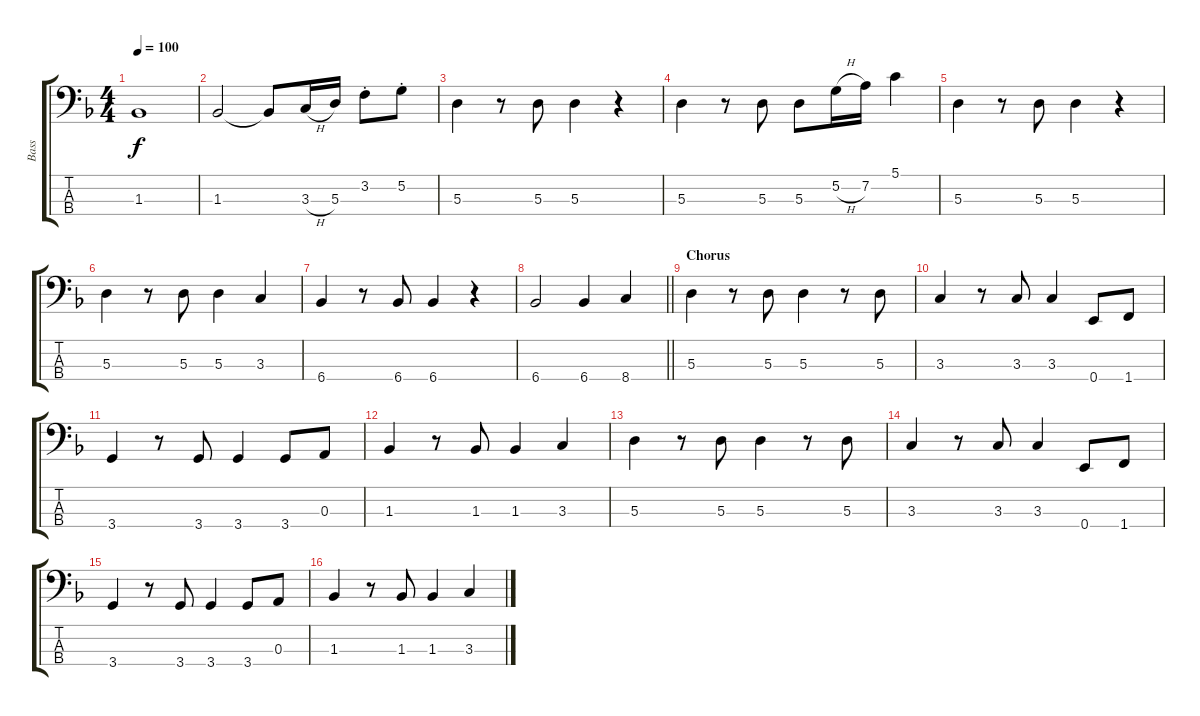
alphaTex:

\track ("Bass" "Bass") {instrument electricbassfinger}
\staff {score tabs}
\tuning (G2 D2 A1 E1) {hide}
\ts (4 4)
\tempo 100
\clef f4
\ks f
1.3.1{dy f} |
1.3.2 1.3{t}.8 3.3{h}.16 5.3.16 3.2{st}.8 5.2{st}.8 |
5.3.4 r.8 5.3.8 5.3.4 r.4 |
5.3.4 r.8 5.3.8 5.3.8 5.2{h}.16 7.2.16 5.1.4 |
5.3.4 r.8 5.3.8 5.3.4 r.4 |
5.3.4 r.8 5.3.8 5.3.4 3.3.4 |
6.4.4 r.8 6.4.8 6.4.4 r.4 |
\barLineRight lightlight
6.4.2 6.4.4 8.4.4 |
\section ("" "Chorus")
5.3.4 r.8 5.3.8 5.3.4 r.8 5.3.8 |
3.3.4 r.8 3.3.8 3.3.4 0.4.8 1.4.8 |
3.4.4 r.8 3.4.8 3.4.4 3.4.8 0.3.8 |
1.3.4 r.8 1.3.8 1.3.4 3.3.4 |
5.3.4 r.8 5.3.8 5.3.4 r.8 5.3.8 |
3.3.4 r.8 3.3.8 3.3.4 0.4.8 1.4.8 |
3.4.4 r.8 3.4.8 3.4.4 3.4.8 0.3.8 |
1.3.4 r.8 1.3.8 1.3.4 3.3.4
